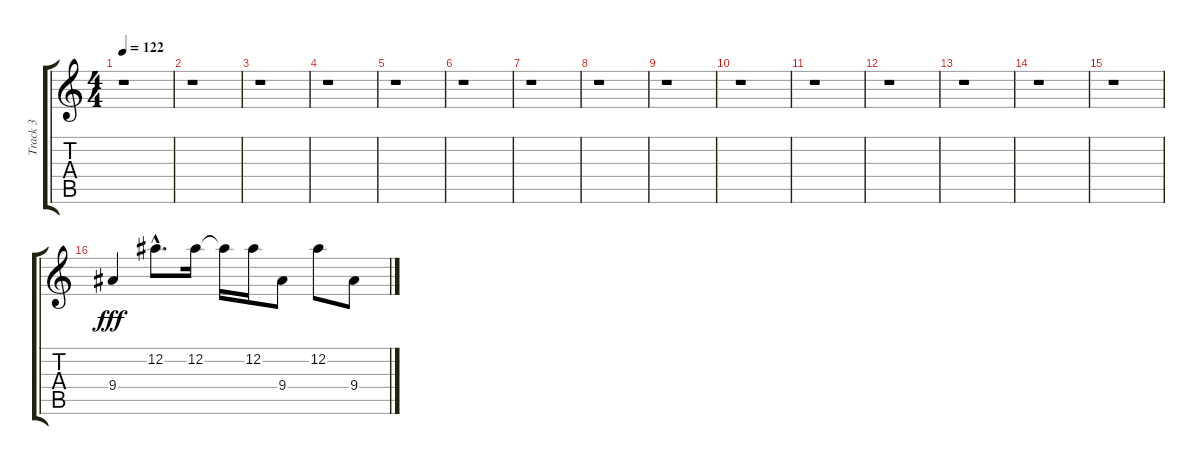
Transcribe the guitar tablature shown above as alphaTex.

\track ("Track 3" "Track 3") {instrument distortionguitar}
\staff {score tabs}
\tuning (Eb4 Bb3 Gb3 Db3 Ab2 Eb2) {hide}
\ts (4 4)
\tempo 122
\clef g2
\ks c
r.1{dy fff} |
r.1 |
r.1 |
r.1 |
r.1 |
r.1 |
r.1 |
r.1 |
r.1 |
r.1 |
r.1 |
r.1 |
r.1 |
r.1 |
r.1 |
9.4.4 12.2{hac}.8{d} 12.2.16 12.2{t}.16 12.2.16 9.4.8 12.2.8 9.4.8
